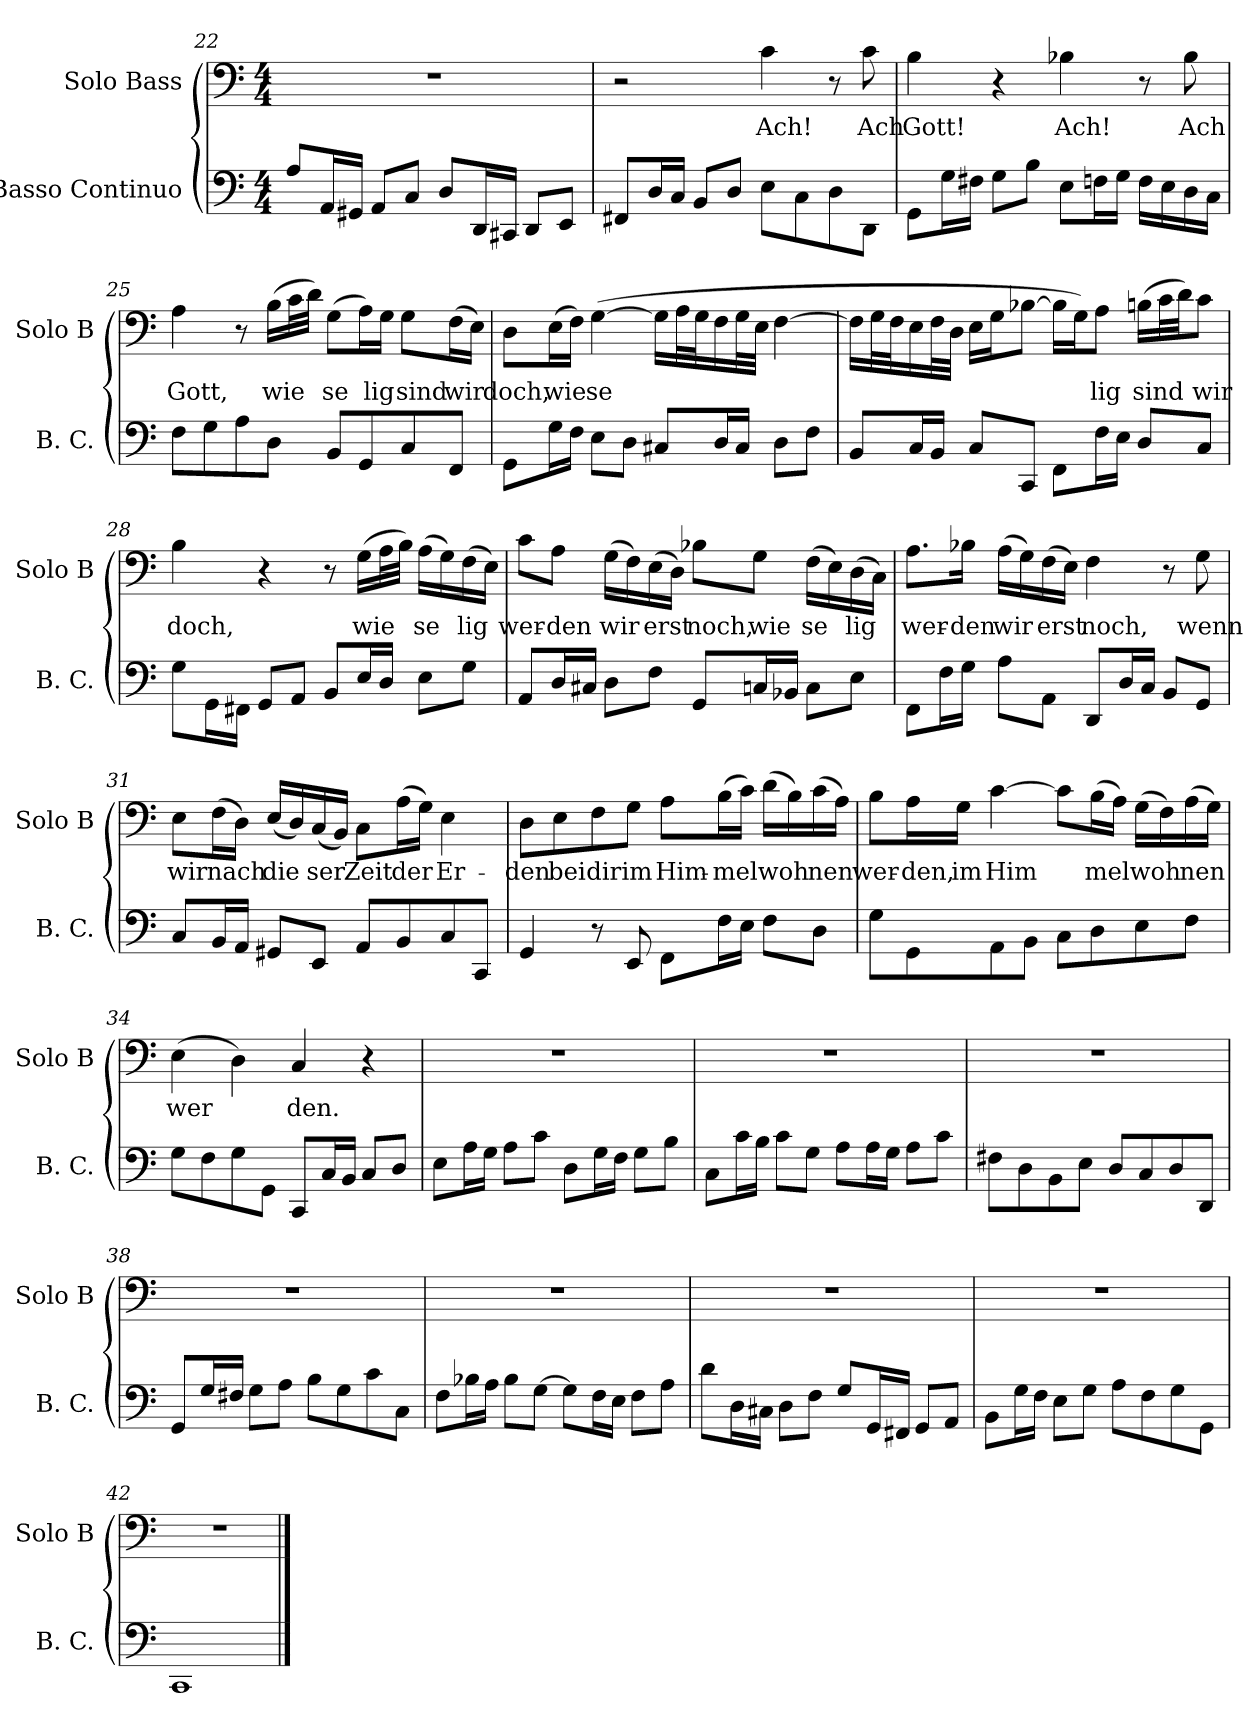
**kern	**kern	**text
*part2	*part1	*part1
*staff2	*staff1	*staff1
*I"Basso Continuo	*I"Solo Bass	*
*I'B. C.	*I'Solo B	*
*clefF4	*clefF4	*
*k[]	*k[]	*
*M4/4	*M4/4	*
=22	=22	=22
8A/L	1r	.
16AA/L	.	.
16GG#X/JJ	.	.
8AA/L	.	.
8C/J	.	.
8D/L	.	.
16DD/L	.	.
16CC#X/JJ	.	.
8DD/L	.	.
8EE/J	.	.
!!LO:LB:g=z
=23	=23	=23
8FF#X/L	2r	.
16D/L	.	.
16C/JJ	.	.
8BB/L	.	.
8D/J	.	.
!	!	!LO:LY:b
8E\L	4c\	Ach!
8C\	.	.
8D\	8r	.
!	!	!LO:LY:b
8DD\J	8c\	Ach
!!LO:PB:g=z
=24	=24	=24
!	!	!LO:LY:b
8GG\L	4B\	Gott!
16G\L	.	.
16F#X\JJ	.	.
8G\L	4r	.
8B\J	.	.
!	!	!LO:LY:b
8E\L	4B-X\	Ach!
16Fn\L	.	.
16G\JJ	.	.
16F\LL	8r	.
16E\	.	.
!	!	!LO:LY:b
16D\	8B-\	Ach
16C\JJ	.	.
=25	=25	=25
!	!	!LO:LY:b
8F\L	4A\	Gott,
8G\	.	.
8A\	8r	.
!	!	!LO:LY:b
8D\J	(16B\LL	wie
.	32c\L	.
.	32d\JJJ)	.
!	!	!LO:LY:b
8BB/L	(8G\L	se
8GG/	16A\L)	.
!	!	!LO:LY:b
.	16G\JJ	lig
!	!	!LO:LY:b
8C/	8G\L	sind
!	!	!LO:LY:b
8FF/J	(16F\L	wir
.	16E\JJ)	.
!!LO:LB:g=z
=26	=26	=26
!	!	!LO:LY:b
8GG\L	8D\L	doch,
!	!	!LO:LY:b
16G\L	(16E\L	wie
16F\JJ	16F\JJ)	.
!	!	!LO:LY:b
8E\L	([4G\	se
8D\J	.	.
8C#X/L	16G\LL]	.
.	32A\L	.
.	32G\J	.
16D/L	16F\	.
16C#/JJ	32G\L	.
.	32E\JJJ	.
8D\L	[4F\	.
8F\J	.	.
!!LO:LB:g=z
=27	=27	=27
8BB/L	16F\LL]	.
.	32G\L	.
.	32F\J	.
16C/L	16E\	.
16BB/JJ	32F\L	.
.	32D\JJJ	.
8C/L	16E\LL	.
.	16G\J	.
8CC/J	[8B-X\J	.
8FF\L	16B-\LL]	.
.	16G\J)	.
!	!	!LO:LY:b
16F\L	8A\J	lig
16E\JJ	.	.
!	!	!LO:LY:b
8D/L	(16Bn\LL	sind
.	32c\L	.
.	32d\JJ)	.
!	!	!LO:LY:b
8C/J	8c\J	wir
!!LO:LB:g=z
=28	=28	=28
!	!	!LO:LY:b
8G\L	4B\	doch,
16GG\L	.	.
16FF#X\JJ	.	.
8GG/L	4r	.
8AA/J	.	.
8BB/L	8r	.
!	!	!LO:LY:b
16E/L	(16G\LL	wie
16D/JJ	32A\L	.
.	32B\JJJ)	.
!	!	!LO:LY:b
8E\L	(16A\LL	se
.	16G\)	.
!	!	!LO:LY:b
8G\J	(16F\	lig
.	16E\JJ)	.
=29	=29	=29
!	!	!LO:LY:b
8AA/L	8c\L	wer-
!	!	!LO:LY:b
16D/L	8A\J	den
16C#X/JJ	.	.
!	!	!LO:LY:b
8D\L	(16G\LL	wir
.	16F\)	.
!	!	!LO:LY:b
8F\J	(16E\	erst
.	16D\JJ)	.
!	!	!LO:LY:b
8GG/L	8B-X\L	noch,
!	!	!LO:LY:b
16Cn/L	8G\J	wie
16BB-X/JJ	.	.
!	!	!LO:LY:b
8C\L	(16F\LL	se
.	16E\)	.
!	!	!LO:LY:b
8E\J	(16D\	lig
.	16C\JJ)	.
!!LO:LB:g=z
=30	=30	=30
!	!	!LO:LY:b
8FF\L	8.A\L	wer-
16F\L	.	.
!	!	!LO:LY:b
16G\JJ	16B-X\Jk	den
!	!	!LO:LY:b
8A\L	(16A\LL	wir
.	16G\)	.
!	!	!LO:LY:b
8AA\J	(16F\	erst
.	16E\JJ)	.
!	!	!LO:LY:b
8DD/L	4F\	noch,
16D/L	.	.
16C/JJ	.	.
8BB/L	8r	.
!	!	!LO:LY:b
8GG/J	8G\	wenn
=31	=31	=31
!	!	!LO:LY:b
8C/L	8E\L	wir
!	!	!LO:LY:b
16BB/L	(16F\L	nach
16AA/JJ	16D\JJ)	.
!	!	!LO:LY:b
8GG#X/L	(16E/LL	die
.	16D/)	.
!	!	!LO:LY:b
8EE/J	(16C/	ser
.	16BB/JJ)	.
!	!	!LO:LY:b
8AA/L	8C\L	Zeit
!	!	!LO:LY:b
8BB/	(16A\L	der
.	16G\JJ)	.
!	!	!LO:LY:b
8C/	4E\	Er-
8CC/J	.	.
!!LO:LB:g=z
=32	=32	=32
!	!	!LO:LY:b
4GG/	8D\L	den
!	!	!LO:LY:b
.	8E\	bei
!	!	!LO:LY:b
8r	8F\	dir
!	!	!LO:LY:b
8EE/	8G\J	im
!	!	!LO:LY:b
8FF\L	8A\L	Him-
!	!	!LO:LY:b
16F\L	(16B\L	mel
16E\JJ	16c\JJ)	.
!	!	!LO:LY:b
8F\L	(16d\LL	woh
.	16B\)	.
!	!	!LO:LY:b
8D\J	(16c\	nen
.	16A\JJ)	.
!!LO:LB:g=z
=33	=33	=33
!	!	!LO:LY:b
8G\L	8B\L	wer-
!	!	!LO:LY:b
8GG\	16A\L	den,
!	!	!LO:LY:b
.	16G\JJ	im
!	!	!LO:LY:b
8AA\	[4c\	Him
8BB\J	.	.
8C\L	8c\L]	.
!	!	!LO:LY:b
8D\	(16B\L	mel
.	16A\JJ)	.
!	!	!LO:LY:b
8E\	(16G\LL	woh
.	16F\)	.
!	!	!LO:LY:b
8F\J	(16A\	nen
.	16G\JJ)	.
=34	=34	=34
!	!	!LO:LY:b
8G\L	(4E\	wer
8F\	.	.
8G\	4D\)	.
8GG\J	.	.
!	!	!LO:LY:b
8CC/L	4C/	den.
16C/L	.	.
16BB/JJ	.	.
8C/L	4r	.
8D/J	.	.
!!LO:PB:g=z
=35	=35	=35
8E\L	1r	.
16A\L	.	.
16G\JJ	.	.
8A\L	.	.
8c\J	.	.
8D\L	.	.
16G\L	.	.
16F\JJ	.	.
8G\L	.	.
8B\J	.	.
!!LO:LB:g=z
=36	=36	=36
8C\L	1r	.
16c\L	.	.
16B\JJ	.	.
8c\L	.	.
8G\J	.	.
8A\L	.	.
16A\L	.	.
16G\JJ	.	.
8A\L	.	.
8c\J	.	.
=37	=37	=37
8F#X\L	1r	.
8D\	.	.
8BB\	.	.
8E\J	.	.
8D/L	.	.
8C/	.	.
8D/	.	.
8DD/J	.	.
=38	=38	=38
8GG/L	1r	.
16G/L	.	.
16F#X/JJ	.	.
8G\L	.	.
8A\J	.	.
8B\L	.	.
8G\	.	.
8c\	.	.
8C\J	.	.
!!LO:LB:g=z
=39	=39	=39
8F\L	1r	.
16B-X\L	.	.
16A\JJ	.	.
8B-\L	.	.
[8G\J	.	.
8G\L]	.	.
16F\L	.	.
16E\JJ	.	.
8F\L	.	.
8A\J	.	.
=40	=40	=40
8d\L	1r	.
16D\L	.	.
16C#X\JJ	.	.
8D\L	.	.
8F\J	.	.
8G/L	.	.
16GG/L	.	.
16FF#X/JJ	.	.
8GG/L	.	.
8AA/J	.	.
=41	=41	=41
8BB\L	1r	.
16G\L	.	.
16F\JJ	.	.
8E\L	.	.
8G\J	.	.
8A\L	.	.
8F\	.	.
8G\	.	.
8GG\J	.	.
!!LO:LB:g=z
=42	=42	=42
1CC>	1r	.
==	==	==
*-	*-	*-
